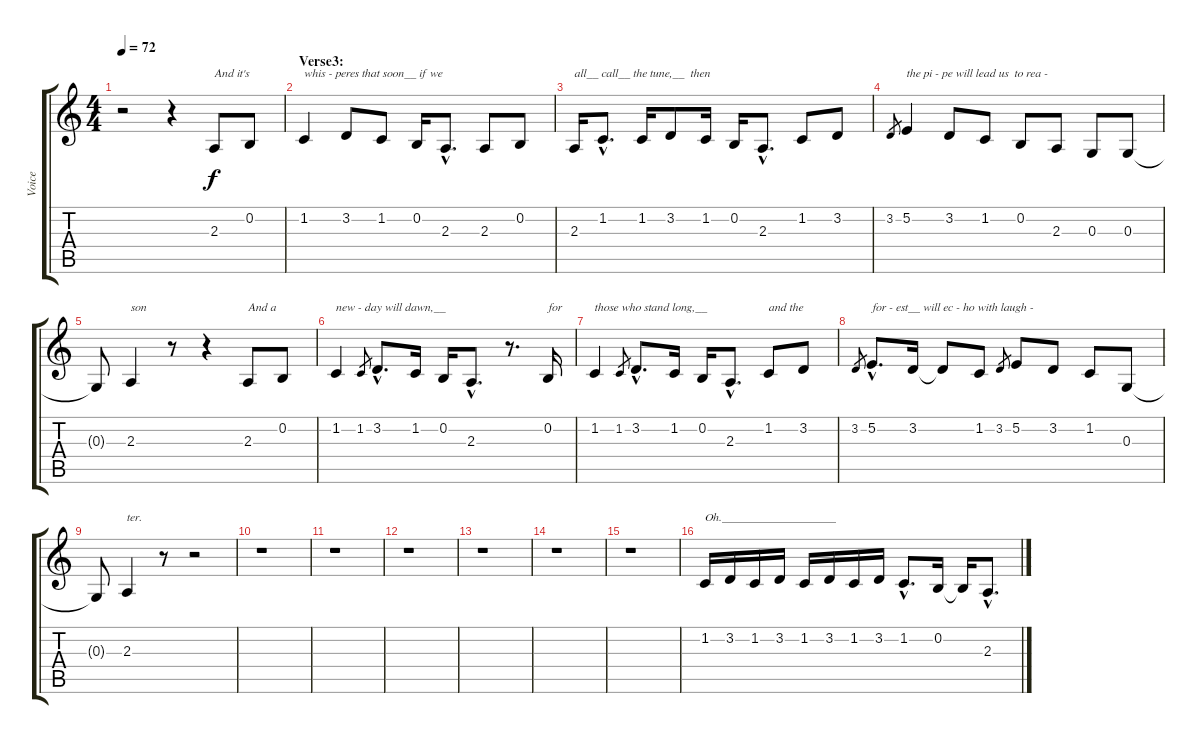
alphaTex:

\track ("Voice" "Voice") {instrument baritonesax}
\staff {score tabs}
\tuning (E4 B3 G3 D3 A2 E2) {hide}
\ts (4 4)
\tempo 72
\clef g2
\ks c
r.2{dy f} r.4 2.3.8{txt "And it's"} 0.2.8 |
\section ("" "Verse3:")
1.2.4{txt "whis - peres that soon__ if we"} 3.2.8 1.2.8 0.2.16 2.3{hac}.8{d} 2.3.8 0.2.8 |
2.3.16{txt "all__ call__ the tune,__  then"} 1.2{hac}.8{d} 1.2.16 3.2.8 1.2.16 0.2.16 2.3{hac}.8{d} 1.2.8 3.2.8 |
3.2.8{gr} 5.2.4{txt "the pi - pe will lead us  to rea - "} 3.2.8 1.2.8 0.2.8 2.3.8 0.3.8 0.3.8 |
0.3{t}.8 2.3.4{txt "son"} r.8 r.4 2.3.8{txt "And a"} 0.2.8 |
1.2.4{txt "new - day will dawn,__"} 1.2.8{gr} 3.2{hac}.8{d} 1.2.16 0.2.16 2.3{hac}.8{d} r.8{d} 0.2.16{txt "for"} |
1.2.4{txt "those who stand long,__"} 1.2.8{gr} 3.2{hac}.8{d} 1.2.16 0.2.16 2.3{hac}.8{d} 1.2.8{txt "and the"} 3.2.8 |
3.2.8{gr} 5.2{hac}.8{d txt "for - est__ will ec - ho with laugh -"} 3.2.16 3.2{t}.8 1.2.8 3.2.8{gr} 5.2.8 3.2.8 1.2.8 0.3.8 |
0.3{t}.8 2.3.4{txt "ter."} r.8 r.2 |
r.1 |
r.1 |
r.1 |
r.1 |
r.1 |
r.1 |
1.2.16{txt "Oh.___________________"} 3.2.16 1.2.16 3.2.16 1.2.16 3.2.16 1.2.16 3.2.16 1.2{hac}.8{d} 0.2.16 0.2{t}.16 2.3{hac}.8{d}
